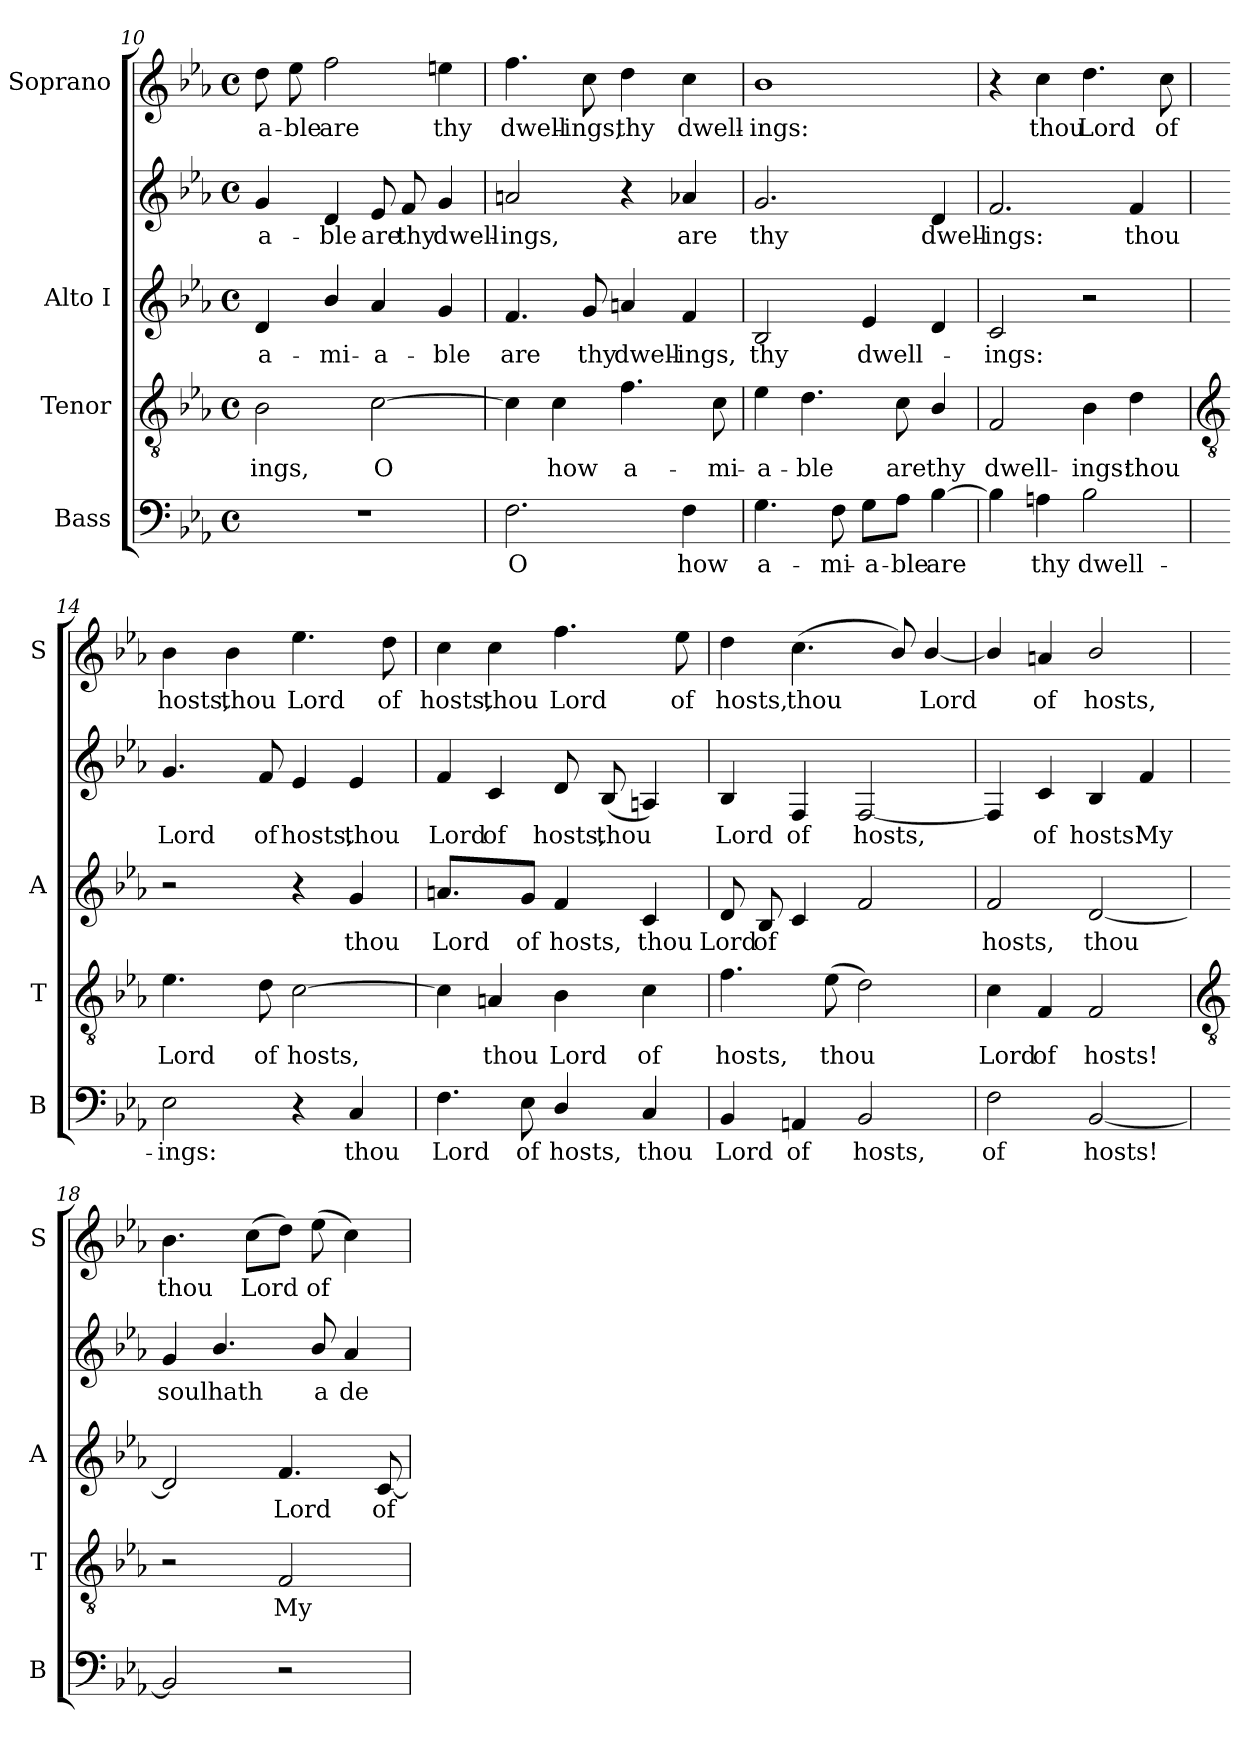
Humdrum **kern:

**kern	**text	**kern	**text	**kern	**text	**kern	**text	**kern	**text
*part4	*part4	*part3	*part3	*part2	*part2	*part2	*part2	*part1	*part1
*staff5	*staff5	*staff4	*staff4	*staff3	*staff3	*staff2	*staff2	*staff1	*staff1
*I"Bass	*	*I"Tenor	*	*I"Alto I	*	*	*	*I"Soprano	*
*I'B	*	*I'T	*	*I'A	*	*	*	*I'S	*
!!LO:LB:g=z
*clefF4	*	*clefGv2	*	*clefG2	*	*clefG2	*	*clefG2	*
*k[b-e-a-]	*	*k[b-e-a-]	*	*k[b-e-a-]	*	*k[b-e-a-]	*	*k[b-e-a-]	*
*E-:	*	*E-:	*	*E-:	*	*E-:	*	*E-:	*
*M4/4	*	*M4/4	*	*M4/4	*	*M4/4	*	*M4/4	*
*met(c)	*	*met(c)	*	*met(c)	*	*met(c)	*	*met(c)	*
=10	=10	=10	=10	=10	=10	=10	=10	=10	=10
!	!	!	!LO:LY:b	!	!LO:LY:b	!	!LO:LY:b	!	!LO:LY:b
1r	.	2B-	ings,	4d	-a-	4g	a-	8dd	-a-
!	!	!	!	!	!	!	!	!	!LO:LY:b
.	.	.	.	.	.	.	.	8ee-	-ble
!	!	!	!	!	!LO:LY:b	!	!LO:LY:b	!	!LO:LY:b
.	.	.	.	4b-/	-mi-	4d	-ble	2ff	are
!	!	!	!LO:LY:b	!	!LO:LY:b	!	!LO:LY:b	!	!
.	.	[2c	O	4a-	-a-	8e-	are	.	.
!	!	!	!	!	!	!	!LO:LY:b	!	!
.	.	.	.	.	.	8f	thy	.	.
!	!	!	!	!	!LO:LY:b	!	!LO:LY:b	!	!LO:LY:b
.	.	.	.	4g	-ble	4g	dwell-	4een	thy
=11	=11	=11	=11	=11	=11	=11	=11	=11	=11
!	!LO:LY:b	!	!	!	!LO:LY:b	!	!LO:LY:b	!	!LO:LY:b
2.F	O	4c]	.	4.f	are	2an	ings,	4.ff	dwell-
!	!	!	!LO:LY:b	!	!	!	!	!	!
.	.	4c	how	.	.	.	.	.	.
!	!	!	!	!	!LO:LY:b	!	!	!	!LO:LY:b
.	.	.	.	8g	thy	.	.	8cc	-ings,
!	!	!	!LO:LY:b	!	!LO:LY:b	!	!	!	!LO:LY:b
.	.	4.f	a-	4an	dwell-	4r	.	4dd	thy
!	!LO:LY:b	!	!	!	!LO:LY:b	!	!LO:LY:b	!	!LO:LY:b
4F	how	.	.	4f	-ings,	4a-X	are	4cc	dwell-
!	!	!	!LO:LY:b	!	!	!	!	!	!
.	.	8c	-mi-	.	.	.	.	.	.
=12	=12	=12	=12	=12	=12	=12	=12	=12	=12
!	!LO:LY:b	!	!LO:LY:b	!	!LO:LY:b	!	!LO:LY:b	!	!LO:LY:b
4.G	a-	4e-	-a-	2B-	-thy	2.g	thy	1b-	-ings:
!	!	!	!LO:LY:b	!	!	!	!	!	!
.	.	4.d	-ble	.	.	.	.	.	.
!	!LO:LY:b	!	!	!	!	!	!	!	!
8F	-mi-	.	.	.	.	.	.	.	.
!	!LO:LY:b	!	!	!	!LO:LY:b	!	!	!	!
8G\L	-a-	.	.	4e-	dwell-	.	.	.	.
!	!LO:LY:b	!	!LO:LY:b	!	!	!	!	!	!
8A-\J	-ble	8c	are	.	.	.	.	.	.
!	!LO:LY:b	!	!LO:LY:b	!	!	!	!LO:LY:b	!	!
[4B-	are	4B-/	thy	4d	.	4d	dwell-	.	.
=13	=13	=13	=13	=13	=13	=13	=13	=13	=13
!	!	!	!LO:LY:b	!	!LO:LY:b	!	!LO:LY:b	!	!
4B-]	.	2F	dwell-	2c	ings:	2.f	ings:	4r	.
!	!LO:LY:b	!	!	!	!	!	!	!	!LO:LY:b
4An	thy	.	.	.	.	.	.	4cc	thou
!	!LO:LY:b	!	!LO:LY:b	!	!	!	!	!	!LO:LY:b
2B-	dwell-	4B-	-ings:	2r	.	.	.	4.dd	Lord
!	!	!	!LO:LY:b	!	!	!	!LO:LY:b	!	!
.	.	4d	thou	.	.	4f	thou	.	.
!	!	!	!	!	!	!	!	!	!LO:LY:b
.	.	.	.	.	.	.	.	8cc	of
!!LO:LB:g=z
=14	=14	=14	=14	=14	=14	=14	=14	=14	=14
*	*	*clefGv2	*	*	*	*	*	*	*
!	!LO:LY:b	!	!LO:LY:b	!	!	!	!LO:LY:b	!	!LO:LY:b
2E-	-ings:	4.e-	Lord	2r	.	4.g	Lord	4b-	hosts,
!	!	!	!	!	!	!	!	!	!LO:LY:b
.	.	.	.	.	.	.	.	4b-	thou
!	!	!	!LO:LY:b	!	!	!	!LO:LY:b	!	!
.	.	8d	of	.	.	8f	of	.	.
!	!	!	!LO:LY:b	!	!	!	!LO:LY:b	!	!LO:LY:b
4r	.	[2c	hosts,	4r	.	4e-	hosts,	4.ee-	Lord
!	!LO:LY:b	!	!	!	!LO:LY:b	!	!LO:LY:b	!	!
4C	thou	.	.	4g	thou	4e-	thou	.	.
!	!	!	!	!	!	!	!	!	!LO:LY:b
.	.	.	.	.	.	.	.	8dd	of
=15	=15	=15	=15	=15	=15	=15	=15	=15	=15
!	!LO:LY:b	!	!	!	!LO:LY:b	!	!LO:LY:b	!	!LO:LY:b
4.F	Lord	4c]	.	4.an	Lord	4f	Lord	4cc	hosts,
!	!	!	!LO:LY:b	!	!	!	!LO:LY:b	!	!LO:LY:b
.	.	4An	thou	.	.	4c	of	4cc	thou
!	!LO:LY:b	!	!	!	!LO:LY:b	!	!	!	!
8E-	of	.	.	8gJ	of	.	.	.	.
!	!LO:LY:b	!	!LO:LY:b	!	!LO:LY:b	!	!LO:LY:b	!	!LO:LY:b
4D/	hosts,	4B-	Lord	4f	hosts,	8d	hosts,	4.ff	Lord
!	!	!	!	!	!	!	!LO:LY:b	!	!
.	.	.	.	.	.	(<8B-L	thou	.	.
!	!LO:LY:b	!	!LO:LY:b	!	!LO:LY:b	!	!	!	!
4C	thou	4c	of	4c	thou	4An)	.	.	.
!	!	!	!	!	!	!	!	!	!LO:LY:b
.	.	.	.	.	.	.	.	8ee-	of
=16	=16	=16	=16	=16	=16	=16	=16	=16	=16
!	!LO:LY:b	!	!LO:LY:b	!	!LO:LY:b	!	!LO:LY:b	!	!LO:LY:b
4BB-	Lord	4.f	hosts,	8d	Lord	4B-	Lord	4dd	hosts,
!	!	!	!	!	!LO:LY:b	!	!	!	!
.	.	.	.	8B-L	of	.	.	.	.
!	!LO:LY:b	!	!	!	!	!	!LO:LY:b	!	!LO:LY:b
4AAn	of	.	.	4c	.	4F	of	(<4.cc	thou
!	!	!	!LO:LY:b	!	!	!	!	!	!
.	.	(>8e-L	thou	.	.	.	.	.	.
!	!LO:LY:b	!	!	!	!	!	!LO:LY:b	!	!
2BB-	hosts,	2d)	.	2f	.	[2F	hosts,	.	.
.	.	.	.	.	.	.	.	8b-/)	.
!	!	!	!	!	!	!	!	!	!LO:LY:b
.	.	.	.	.	.	.	.	[4b-/	Lord
=17	=17	=17	=17	=17	=17	=17	=17	=17	=17
!	!LO:LY:b	!	!LO:LY:b	!	!LO:LY:b	!	!	!	!
2F	of	4c	Lord	2f	hosts,	4F]	.	4b-/]	.
!	!	!	!LO:LY:b	!	!	!	!LO:LY:b	!	!LO:LY:b
.	.	4F	of	.	.	4c	of	4an	of
!	!LO:LY:b	!	!LO:LY:b	!	!LO:LY:b	!	!LO:LY:b	!	!LO:LY:b
[2BB-	hosts!	2F	hosts!	[2d	thou	4B-	hosts!	2b-/	hosts,
!	!	!	!	!	!	!	!LO:LY:b	!	!
.	.	.	.	.	.	4f	My	.	.
!!LO:LB:g=z
=18	=18	=18	=18	=18	=18	=18	=18	=18	=18
*	*	*clefGv2	*	*	*	*	*	*	*
!	!	!	!	!	!	!	!LO:LY:b	!	!LO:LY:b
2BB-]	.	2r	.	2d]	.	4g	soul	4.b-	thou
!	!	!	!	!	!	!	!LO:LY:b	!	!
.	.	.	.	.	.	4.b-/	hath	.	.
!	!	!	!	!	!	!	!	!	!LO:LY:b
.	.	.	.	.	.	.	.	(>8ccL	Lord
!	!	!	!LO:LY:b	!	!LO:LY:b	!	!	!	!
2r	.	2F	My	4.f	-Lord	.	.	8ddJ)	.
!	!	!	!	!	!	!	!LO:LY:b	!	!LO:LY:b
.	.	.	.	.	.	8b-/	a	(>8ee-L	of
!	!	!	!	!	!	!	!LO:LY:b	!	!
.	.	.	.	.	.	4a-	de-	4cc)	.
!	!	!	!	!	!LO:LY:b	!	!	!	!
.	.	.	.	[8cL	of	.	.	.	.
=	=	=	=	=	=	=	=	=	=
*-	*-	*-	*-	*-	*-	*-	*-	*-	*-
